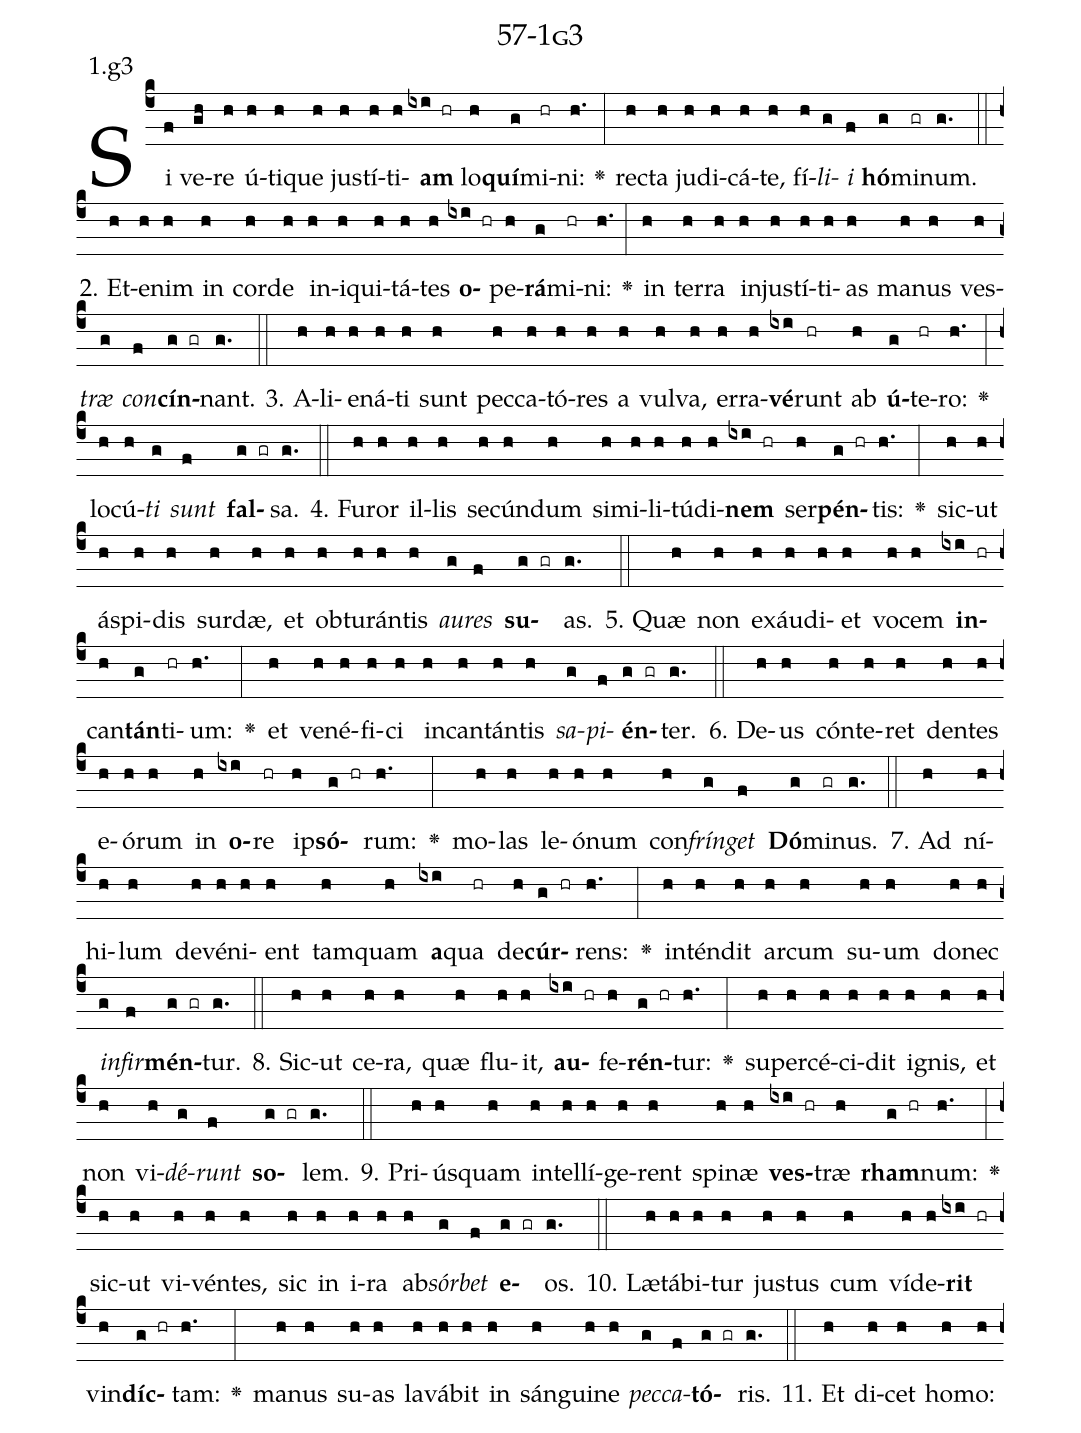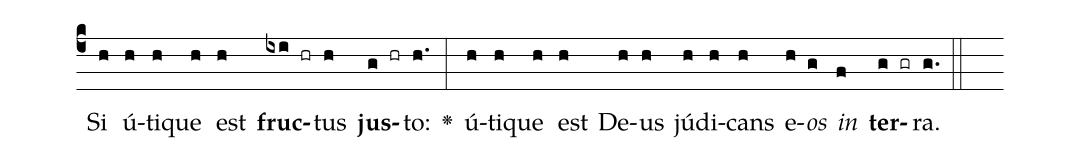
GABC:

name: 57-1g3;
annotation: 1.g3;
%%
(c4)Si(f) ve(gh)re(h) ú(h)ti(h)que(h) jus(h)tí(h)ti(h)<b>am</b>(ixi hr) lo(h)<b>quí</b>(g)mi(hr)ni:(h.) <v>\greheightstar</v>(:) rec(h)ta(h) ju(h)di(h)cá(h)te,(h) fí(h)<i>li</i>(g)<i>i</i>(f) <b>hó</b>(g)mi(gr)num.(g.) (::)
2. Et(h)e(h)nim(h) in(h) cor(h)de(h) in(h)i(h)qui(h)tá(h)tes(h) <b>o</b>(ixi hr)pe(h)<b>rá</b>(g)mi(hr)ni:(h.) <v>\greheightstar</v>(:) in(h) ter(h)ra(h) in(h)jus(h)tí(h)ti(h)as(h) ma(h)nus(h) ves(h)<i>træ</i>(g) <i>con</i>(f)<b>cín</b>(g gr)nant.(g.) (::)
3. A(h)li(h)e(h)ná(h)ti(h) sunt(h) pec(h)ca(h)tó(h)res(h) a(h) vul(h)va,(h) er(h)ra(h)<b>vé</b>(ixi)runt(hr) ab(h) <b>ú</b>(g)te(hr)ro:(h.) <v>\greheightstar</v>(:) lo(h)cú(h)<i>ti</i>(g) <i>sunt</i>(f) <b>fal</b>(g gr)sa.(g.) (::)
4. Fu(h)ror(h) il(h)lis(h) se(h)cún(h)dum(h) si(h)mi(h)li(h)tú(h)di(h)<b>nem</b>(ixi hr) ser(h)<b>pén</b>(g hr)tis:(h.) <v>\greheightstar</v>(:) sic(h)ut(h) ás(h)pi(h)dis(h) sur(h)dæ,(h) et(h) ob(h)tu(h)rán(h)tis(h) <i>au</i>(g)<i>res</i>(f) <b>su</b>(g gr)as.(g.) (::)
5. Quæ(h) non(h) ex(h)áu(h)di(h)et(h) vo(h)cem(h) <b>in</b>(ixi hr)can(h)<b>tán</b>(g)ti(hr)um:(h.) <v>\greheightstar</v>(:) et(h) ve(h)né(h)fi(h)ci(h) in(h)can(h)tán(h)tis(h) <i>sa</i>(g)<i>pi</i>(f)<b>én</b>(g gr)ter.(g.) (::)
6. De(h)us(h) cón(h)te(h)ret(h) den(h)tes(h) e(h)ó(h)rum(h) in(h) <b>o</b>(ixi)re(hr) ip(h)<b>só</b>(g hr)rum:(h.) <v>\greheightstar</v>(:) mo(h)las(h) le(h)ó(h)num(h) con(h)<i>frín</i>(g)<i>get</i>(f) <b>Dó</b>(g)mi(gr)nus.(g.) (::)
7. Ad(h) ní(h)hi(h)lum(h) de(h)vé(h)ni(h)ent(h) tam(h)quam(h) <b>a</b>(ixi)qua(hr) de(h)<b>cúr</b>(g hr)rens:(h.) <v>\greheightstar</v>(:) in(h)tén(h)dit(h) ar(h)cum(h) su(h)um(h) do(h)nec(h) <i>in</i>(g)<i>fir</i>(f)<b>mén</b>(g gr)tur.(g.) (::)
8. Sic(h)ut(h) ce(h)ra,(h) quæ(h) flu(h)it,(h) <b>au</b>(ixi hr)fe(h)<b>rén</b>(g hr)tur:(h.) <v>\greheightstar</v>(:) su(h)per(h)cé(h)ci(h)dit(h) i(h)gnis,(h) et(h) non(h) vi(h)<i>dé</i>(g)<i>runt</i>(f) <b>so</b>(g gr)lem.(g.) (::)
9. Pri(h)ús(h)quam(h) in(h)tel(h)lí(h)ge(h)rent(h) spi(h)næ(h) <b>ves</b>(ixi hr)træ(h) <b>rham</b>(g hr)num:(h.) <v>\greheightstar</v>(:) sic(h)ut(h) vi(h)vén(h)tes,(h) sic(h) in(h) i(h)ra(h) ab(h)<i>sór</i>(g)<i>bet</i>(f) <b>e</b>(g gr)os.(g.) (::)
10. Læ(h)tá(h)bi(h)tur(h) jus(h)tus(h) cum(h) ví(h)de(h)<b>rit</b>(ixi hr) vin(h)<b>díc</b>(g hr)tam:(h.) <v>\greheightstar</v>(:) ma(h)nus(h) su(h)as(h) la(h)vá(h)bit(h) in(h) sán(h)gui(h)ne(h) <i>pec</i>(g)<i>ca</i>(f)<b>tó</b>(g gr)ris.(g.) (::)
11. Et(h) di(h)cet(h) ho(h)mo:(h) Si(h) ú(h)ti(h)que(h) est(h) <b>fruc</b>(ixi hr)tus(h) <b>jus</b>(g hr)to:(h.) <v>\greheightstar</v>(:) ú(h)ti(h)que(h) est(h) De(h)us(h) jú(h)di(h)cans(h) e(h)<i>os</i>(g) <i>in</i>(f) <b>ter</b>(g gr)ra.(g.) (::)
